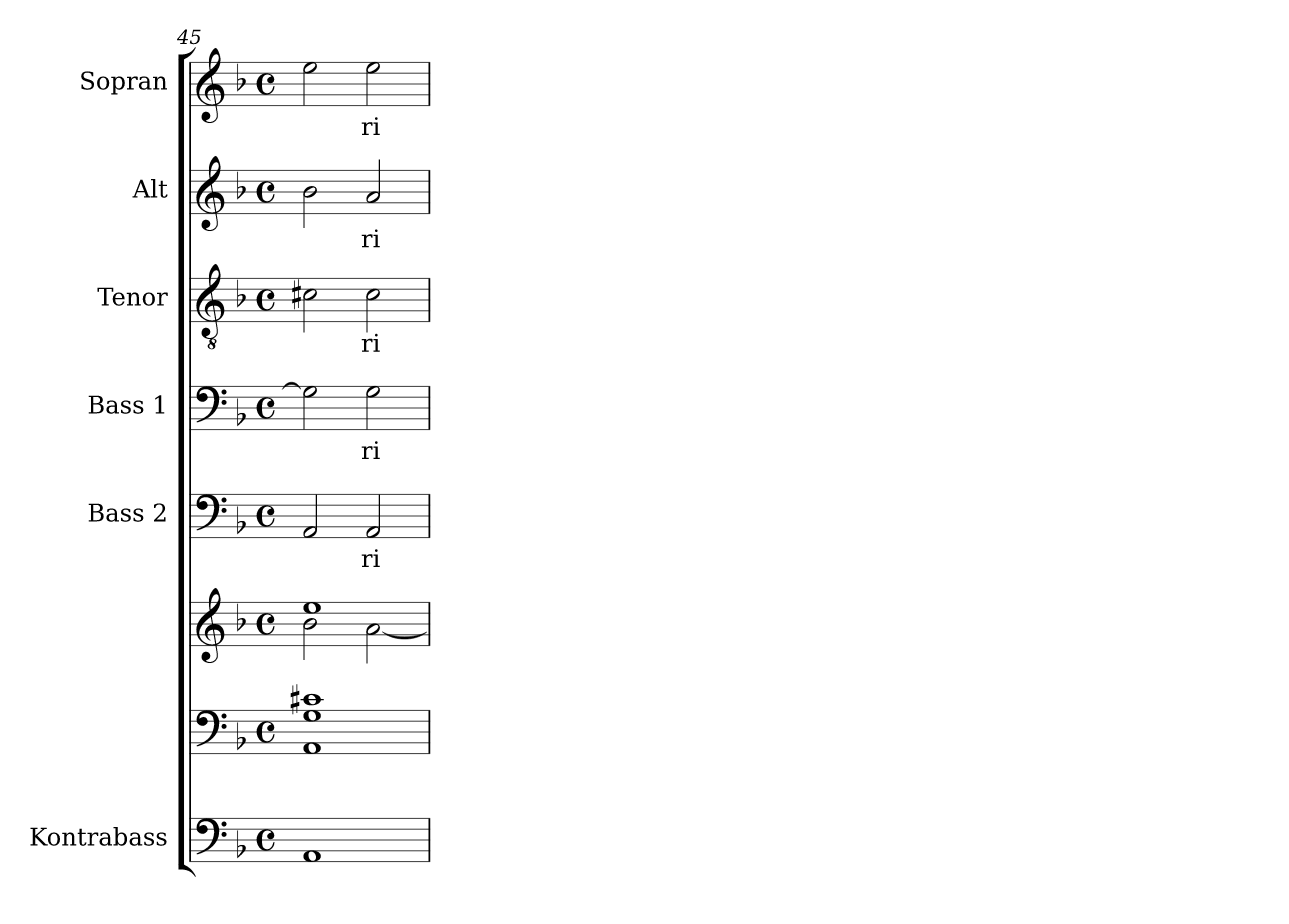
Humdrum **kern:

**kern	**kern	**kern	**kern	**text	**kern	**text	**kern	**text	**kern	**text	**kern	**text
*part7	*part6	*part6	*part5	*part5	*part4	*part4	*part3	*part3	*part2	*part2	*part1	*part1
*staff8	*staff7	*staff6	*staff5	*staff5	*staff4	*staff4	*staff3	*staff3	*staff2	*staff2	*staff1	*staff1
*I"Kontrabass	*	*	*I"Bass 2	*	*I"Bass 1	*	*I"Tenor	*	*I"Alt	*	*I"Sopran	*
*I'Kb.	*	*	*I'B. 2	*	*I'B. 1	*	*I'T.	*	*I'A.	*	*I'S.	*
*clefF4	*clefF4	*clefG2	*clefF4	*	*clefF4	*	*clefGv2	*	*clefG2	*	*clefG2	*
*ITrd7c12	*	*	*	*	*	*	*	*	*	*	*	*
*k[b-]	*k[b-]	*k[b-]	*k[b-]	*	*k[b-]	*	*k[b-]	*	*k[b-]	*	*k[b-]	*
*F:	*F:	*F:	*F:	*	*F:	*	*F:	*	*F:	*	*F:	*
*M4/4	*M4/4	*M4/4	*M4/4	*	*M4/4	*	*M4/4	*	*M4/4	*	*M4/4	*
*met(c)	*met(c)	*met(c)	*met(c)	*	*met(c)	*	*met(c)	*	*met(c)	*	*met(c)	*
=45	=45	=45	=45	=45	=45	=45	=45	=45	=45	=45	=45	=45
*	*^	*^	*	*	*	*	*	*	*	*	*	*
1AAA	1c#X	1AA 1G	1ee	2b-\	2AA/	.	2G\]	.	2c#X\	.	2b-\	.	2ee\	.
!	!	!	!	!	!	!LO:LY:b	!	!LO:LY:b	!	!LO:LY:b	!	!LO:LY:b	!	!LO:LY:b
.	.	.	.	[<2a\	2AA/	-ri-	2G\	-ri-	2c#\	-ri-	2a/	-ri-	2ee\	-ri-
*	*v	*v	*	*	*	*	*	*	*	*	*	*	*	*
*	*	*v	*v	*	*	*	*	*	*	*	*	*	*
=	=	=	=	=	=	=	=	=	=	=	=	=
*-	*-	*-	*-	*-	*-	*-	*-	*-	*-	*-	*-	*-
